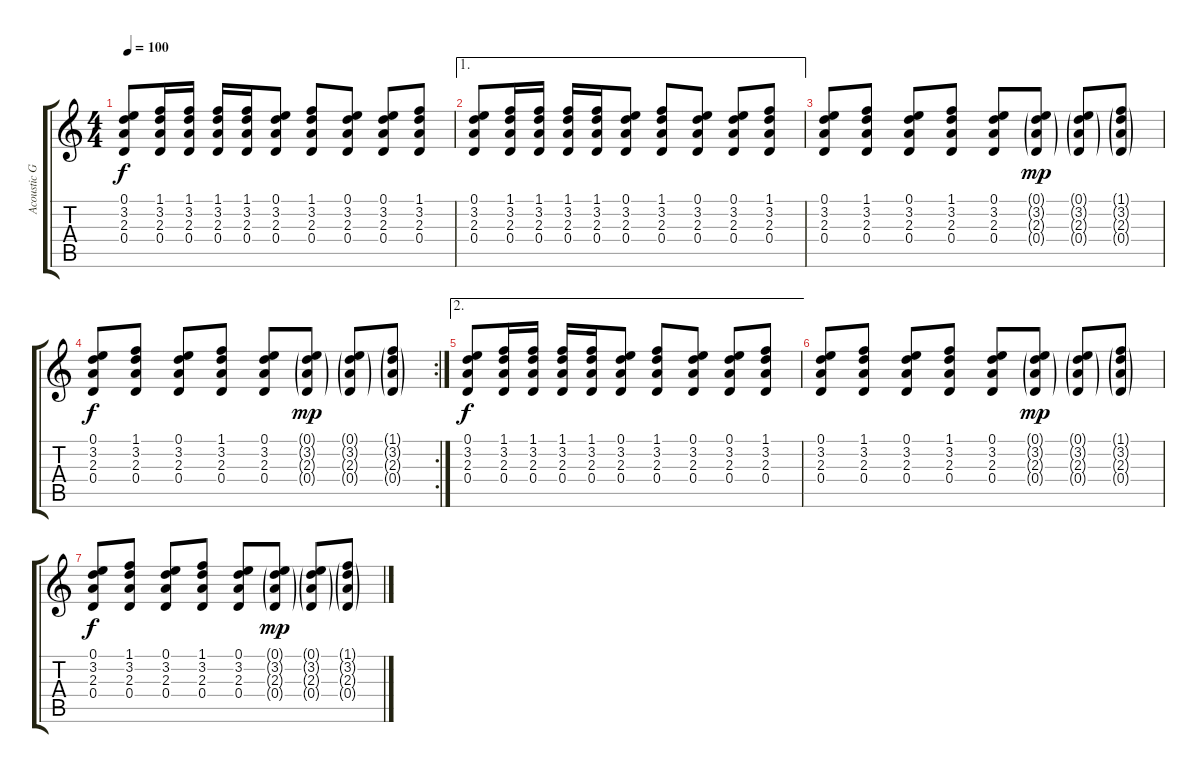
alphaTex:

\track ("Acoustic Guitar" "Acoustic G") {instrument acousticguitarsteel}
\staff {score tabs}
\tuning (E4 B3 G3 D3 A2 E2) {hide}
\ts (4 4)
\tempo 100
\clef g2
\ks c
(0.1 3.2 2.3 0.4).8{dy f} (1.1 3.2 2.3 0.4).16 (1.1 3.2 2.3 0.4).16 (1.1 3.2 2.3 0.4).16 (1.1 3.2 2.3 0.4).16 (0.1 3.2 2.3 0.4).8 (1.1 3.2 2.3 0.4).8 (0.1 3.2 2.3 0.4).8 (0.1 3.2 2.3 0.4).8 (1.1 3.2 2.3 0.4).8 |
\ae 1
(0.1 3.2 2.3 0.4).8 (1.1 3.2 2.3 0.4).16 (1.1 3.2 2.3 0.4).16 (1.1 3.2 2.3 0.4).16 (1.1 3.2 2.3 0.4).16 (0.1 3.2 2.3 0.4).8 (1.1 3.2 2.3 0.4).8 (0.1 3.2 2.3 0.4).8 (0.1 3.2 2.3 0.4).8 (1.1 3.2 2.3 0.4).8 |
(0.1 3.2 2.3 0.4).8 (1.1 3.2 2.3 0.4).8 (0.1 3.2 2.3 0.4).8 (1.1 3.2 2.3 0.4).8 (0.1 3.2 2.3 0.4).8 (0.1{g} 3.2{g} 2.3{g} 0.4{g}).8{dy mp} (0.1{g} 3.2{g} 2.3{g} 0.4{g}).8 (1.1{g} 3.2{g} 2.3{g} 0.4{g}).8 |
\rc 2
(0.1 3.2 2.3 0.4).8{dy f} (1.1 3.2 2.3 0.4).8 (0.1 3.2 2.3 0.4).8 (1.1 3.2 2.3 0.4).8 (0.1 3.2 2.3 0.4).8 (0.1{g} 3.2{g} 2.3{g} 0.4{g}).8{dy mp} (0.1{g} 3.2{g} 2.3{g} 0.4{g}).8 (1.1{g} 3.2{g} 2.3{g} 0.4{g}).8 |
\ae 2
(0.1 3.2 2.3 0.4).8{dy f} (1.1 3.2 2.3 0.4).16 (1.1 3.2 2.3 0.4).16 (1.1 3.2 2.3 0.4).16 (1.1 3.2 2.3 0.4).16 (0.1 3.2 2.3 0.4).8 (1.1 3.2 2.3 0.4).8 (0.1 3.2 2.3 0.4).8 (0.1 3.2 2.3 0.4).8 (1.1 3.2 2.3 0.4).8 |
(0.1 3.2 2.3 0.4).8 (1.1 3.2 2.3 0.4).8 (0.1 3.2 2.3 0.4).8 (1.1 3.2 2.3 0.4).8 (0.1 3.2 2.3 0.4).8 (0.1{g} 3.2{g} 2.3{g} 0.4{g}).8{dy mp} (0.1{g} 3.2{g} 2.3{g} 0.4{g}).8 (1.1{g} 3.2{g} 2.3{g} 0.4{g}).8 |
(0.1 3.2 2.3 0.4).8{dy f} (1.1 3.2 2.3 0.4).8 (0.1 3.2 2.3 0.4).8 (1.1 3.2 2.3 0.4).8 (0.1 3.2 2.3 0.4).8 (0.1{g} 3.2{g} 2.3{g} 0.4{g}).8{dy mp} (0.1{g} 3.2{g} 2.3{g} 0.4{g}).8 (1.1{g} 3.2{g} 2.3{g} 0.4{g}).8
